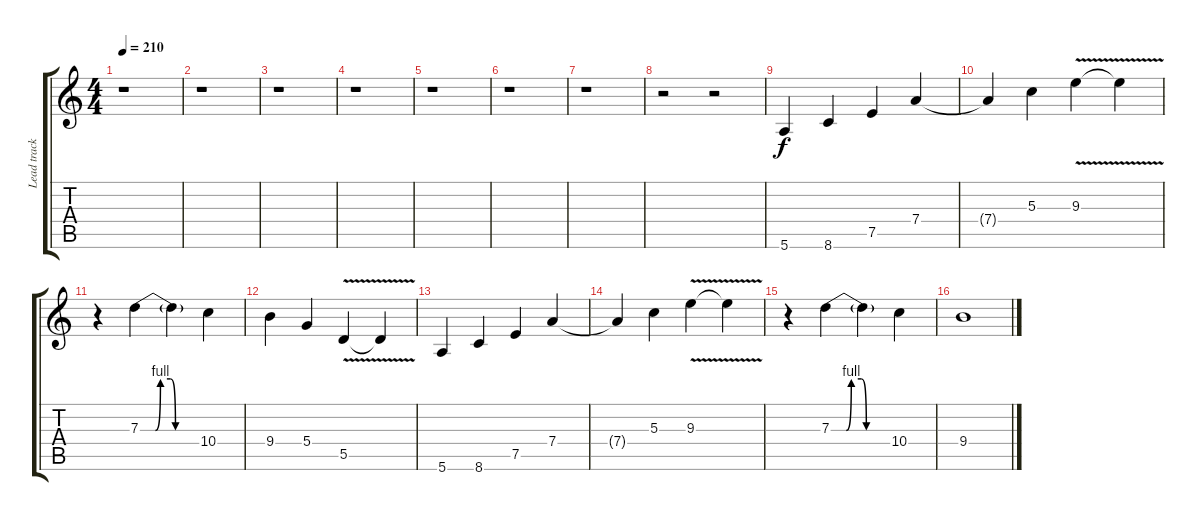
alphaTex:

\track ("Lead track L" "Lead track") {instrument overdrivenguitar}
\staff {score tabs}
\tuning (E4 B3 G3 D3 A2 E2) {hide}
\ts (4 4)
\tempo 210
\clef g2
\ks c
r.1{dy f} |
r.1 |
r.1 |
r.1 |
r.1 |
r.1 |
r.1 |
r.2 r.2 |
5.6.4 8.6.4 7.5.4 7.4.4 |
7.4{t}.4 5.3.4 9.3{v}.4 9.3{v t}.4 |
r.4 7.3{be (custom 0 0 15 0 20 4 30 4 35 0 45 0 60 0)}.4 7.3{t}.4 10.4.4 |
9.4.4 5.4.4 5.5{v}.4 5.5{t}.4 |
5.6.4 8.6.4 7.5.4 7.4.4 |
7.4{t}.4 5.3.4 9.3{v}.4 9.3{v t}.4 |
r.4 7.3{be (custom 0 0 15 0 20 4 30 4 35 0 45 0 60 0)}.4 7.3{t}.4 10.4.4 |
9.4.1
